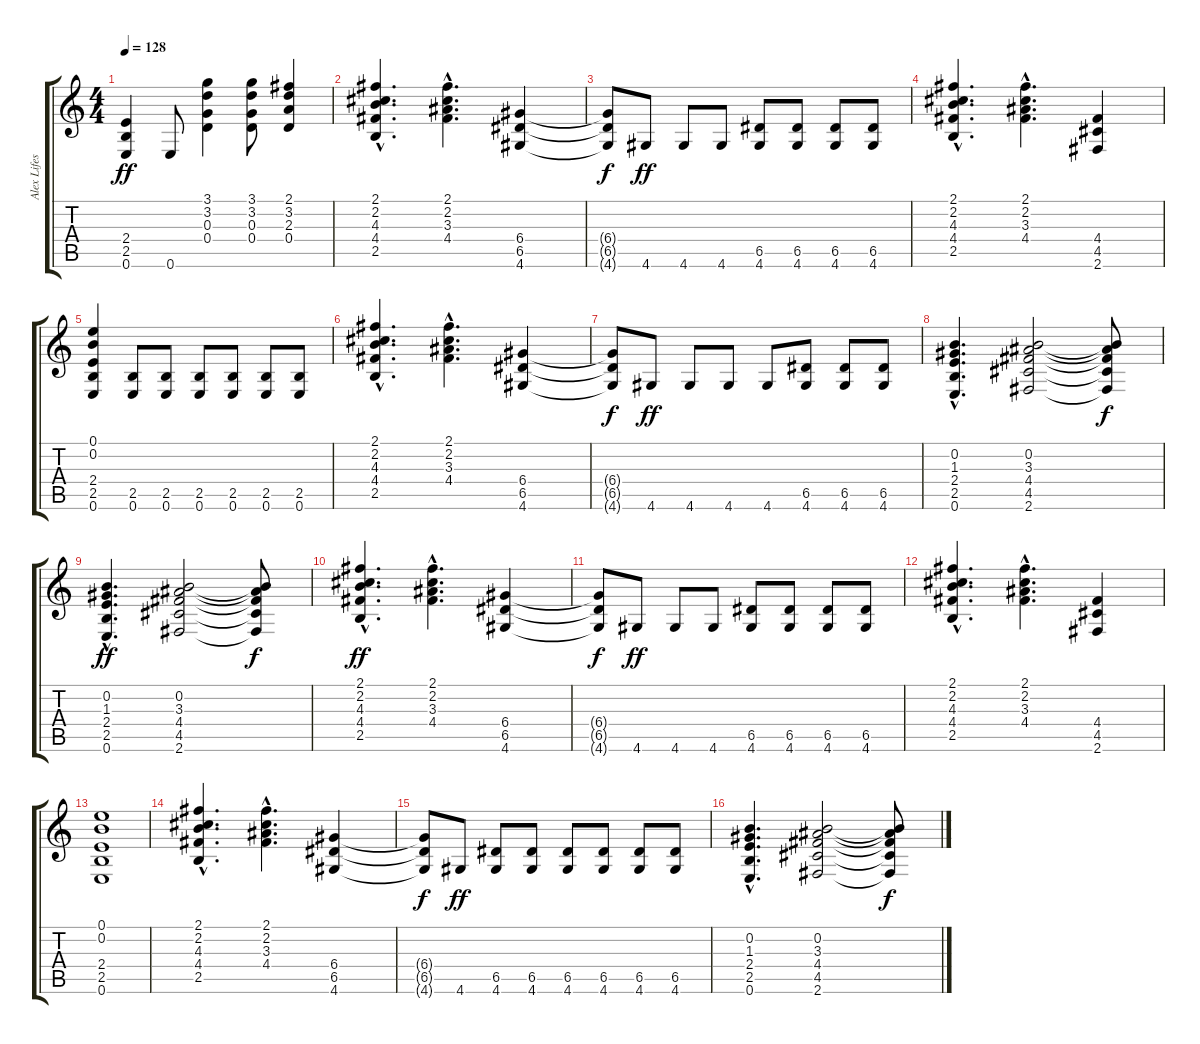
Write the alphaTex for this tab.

\track ("Alex Lifeson I" "Alex Lifes") {instrument electricguitarclean}
\staff {score tabs}
\tuning (E4 B3 G3 D3 A2 E2) {hide}
\ts (4 4)
\tempo 128
\clef g2
\ks c
(2.4 2.5 0.6).4{dy ff} 0.6.8 (3.1 3.2 0.3 0.4).4 (3.1 3.2 0.3 0.4).8 (2.1 3.2 2.3 0.4).4 |
(2.1{hac} 2.2{hac} 4.3{hac} 4.4{hac} 2.5{hac}).4{d} (2.1{hac} 2.2{hac} 3.3{hac} 4.4{hac}).4{d} (6.4 6.5 4.6).4 |
(6.4{t} 6.5{t} 4.6{t}).8{dy f} 4.6.8{dy ff} 4.6.8 4.6.8 (6.5 4.6).8 (6.5 4.6).8 (6.5 4.6).8 (6.5 4.6).8 |
(2.1{hac} 2.2{hac} 4.3{hac} 4.4{hac} 2.5{hac}).4{d} (2.1{hac} 2.2{hac} 3.3{hac} 4.4{hac}).4{d} (4.4 4.5 2.6).4 |
(0.1 0.2 2.4 2.5 0.6).4 (2.5 0.6).8 (2.5 0.6).8 (2.5 0.6).8 (2.5 0.6).8 (2.5 0.6).8 (2.5 0.6).8 |
(2.1{hac} 2.2{hac} 4.3{hac} 4.4{hac} 2.5{hac}).4{d} (2.1{hac} 2.2{hac} 3.3{hac} 4.4{hac}).4{d} (6.4 6.5 4.6).4 |
(6.4{t} 6.5{t} 4.6{t}).8{dy f} 4.6.8{dy ff} 4.6.8 4.6.8 4.6.8 (6.5 4.6).8 (6.5 4.6).8 (6.5 4.6).8 |
(0.2{hac} 1.3{hac} 2.4{hac} 2.5{hac} 0.6{hac}).4{d} (0.2 3.3 4.4 4.5 2.6).2 (0.2{t} 3.3{t} 4.4{t} 4.5{t} 2.6{t}).8{dy f} |
(0.2{hac} 1.3{hac} 2.4{hac} 2.5{hac} 0.6{hac}).4{d dy ff} (0.2 3.3 4.4 4.5 2.6).2 (0.2{t} 3.3{t} 4.4{t} 4.5{t} 2.6{t}).8{dy f} |
(2.1{hac} 2.2{hac} 4.3{hac} 4.4{hac} 2.5{hac}).4{d dy ff} (2.1{hac} 2.2{hac} 3.3{hac} 4.4{hac}).4{d} (6.4 6.5 4.6).4 |
(6.4{t} 6.5{t} 4.6{t}).8{dy f} 4.6.8{dy ff} 4.6.8 4.6.8 (6.5 4.6).8 (6.5 4.6).8 (6.5 4.6).8 (6.5 4.6).8 |
(2.1{hac} 2.2{hac} 4.3{hac} 4.4{hac} 2.5{hac}).4{d} (2.1{hac} 2.2{hac} 3.3{hac} 4.4{hac}).4{d} (4.4 4.5 2.6).4 |
(0.1 0.2 2.4 2.5 0.6).1 |
(2.1{hac} 2.2{hac} 4.3{hac} 4.4{hac} 2.5{hac}).4{d} (2.1{hac} 2.2{hac} 3.3{hac} 4.4{hac}).4{d} (6.4 6.5 4.6).4 |
(6.4{t} 6.5{t} 4.6{t}).8{dy f} 4.6.8{dy ff} (6.5 4.6).8 (6.5 4.6).8 (6.5 4.6).8 (6.5 4.6).8 (6.5 4.6).8 (6.5 4.6).8 |
(0.2{hac} 1.3{hac} 2.4{hac} 2.5{hac} 0.6{hac}).4{d} (0.2 3.3 4.4 4.5 2.6).2 (0.2{t} 3.3{t} 4.4{t} 4.5{t} 2.6{t}).8{dy f}
